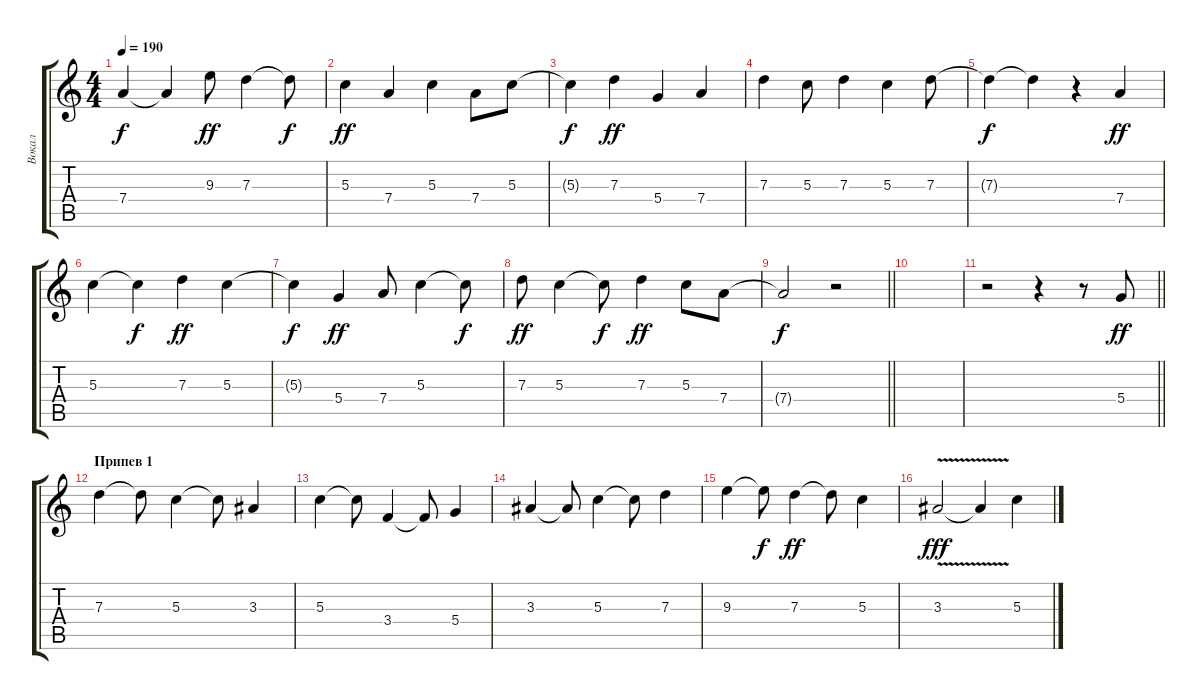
\track ("Вокал" "Вокал") {instrument overdrivenguitar}
\staff {score tabs}
\tuning (E4 B3 G3 D3 A2 E2) {hide}
\ts (4 4)
\tempo 190
\clef g2
\ks c
7.4{t}.4{dy f} 7.4{t}.4 9.3.8{dy ff} 7.3.4 7.3{t}.8{dy f} |
5.3.4{dy ff} 7.4.4 5.3.4 7.4.8 5.3.8 |
5.3{t}.4{dy f} 7.3.4{dy ff} 5.4.4 7.4.4 |
7.3.4 5.3.8 7.3.4 5.3.4 7.3.8 |
7.3{t}.4{dy f} 7.3{t}.4 r.4 7.4.4{dy ff} |
5.3.4 5.3{t}.4{dy f} 7.3.4{dy ff} 5.3.4 |
5.3{t}.4{dy f} 5.4.4{dy ff} 7.4.8 5.3.4 5.3{t}.8{dy f} |
7.3.8{dy ff} 5.3.4 5.3{t}.8{dy f} 7.3.4{dy ff} 5.3.8 7.4.8 |
\barLineRight lightlight
7.4{t}.2{dy f} r.2 |
|
\barLineRight lightlight
r.2 r.4 r.8 5.4.8{dy ff} |
\section ("" "Припев 1")
7.3.4 7.3{t}.8 5.3.4 5.3{t}.8 3.3.4 |
5.3.4 5.3{t}.8 3.4.4 3.4{t}.8 5.4.4 |
3.3.4 3.3{t}.8 5.3.4 5.3{t}.8 7.3.4 |
9.3.4 9.3{t}.8{dy f} 7.3.4{dy ff} 7.3{t}.8 5.3.4 |
3.3{v}.2{dy fff} 3.3{t}.4 5.3.4
